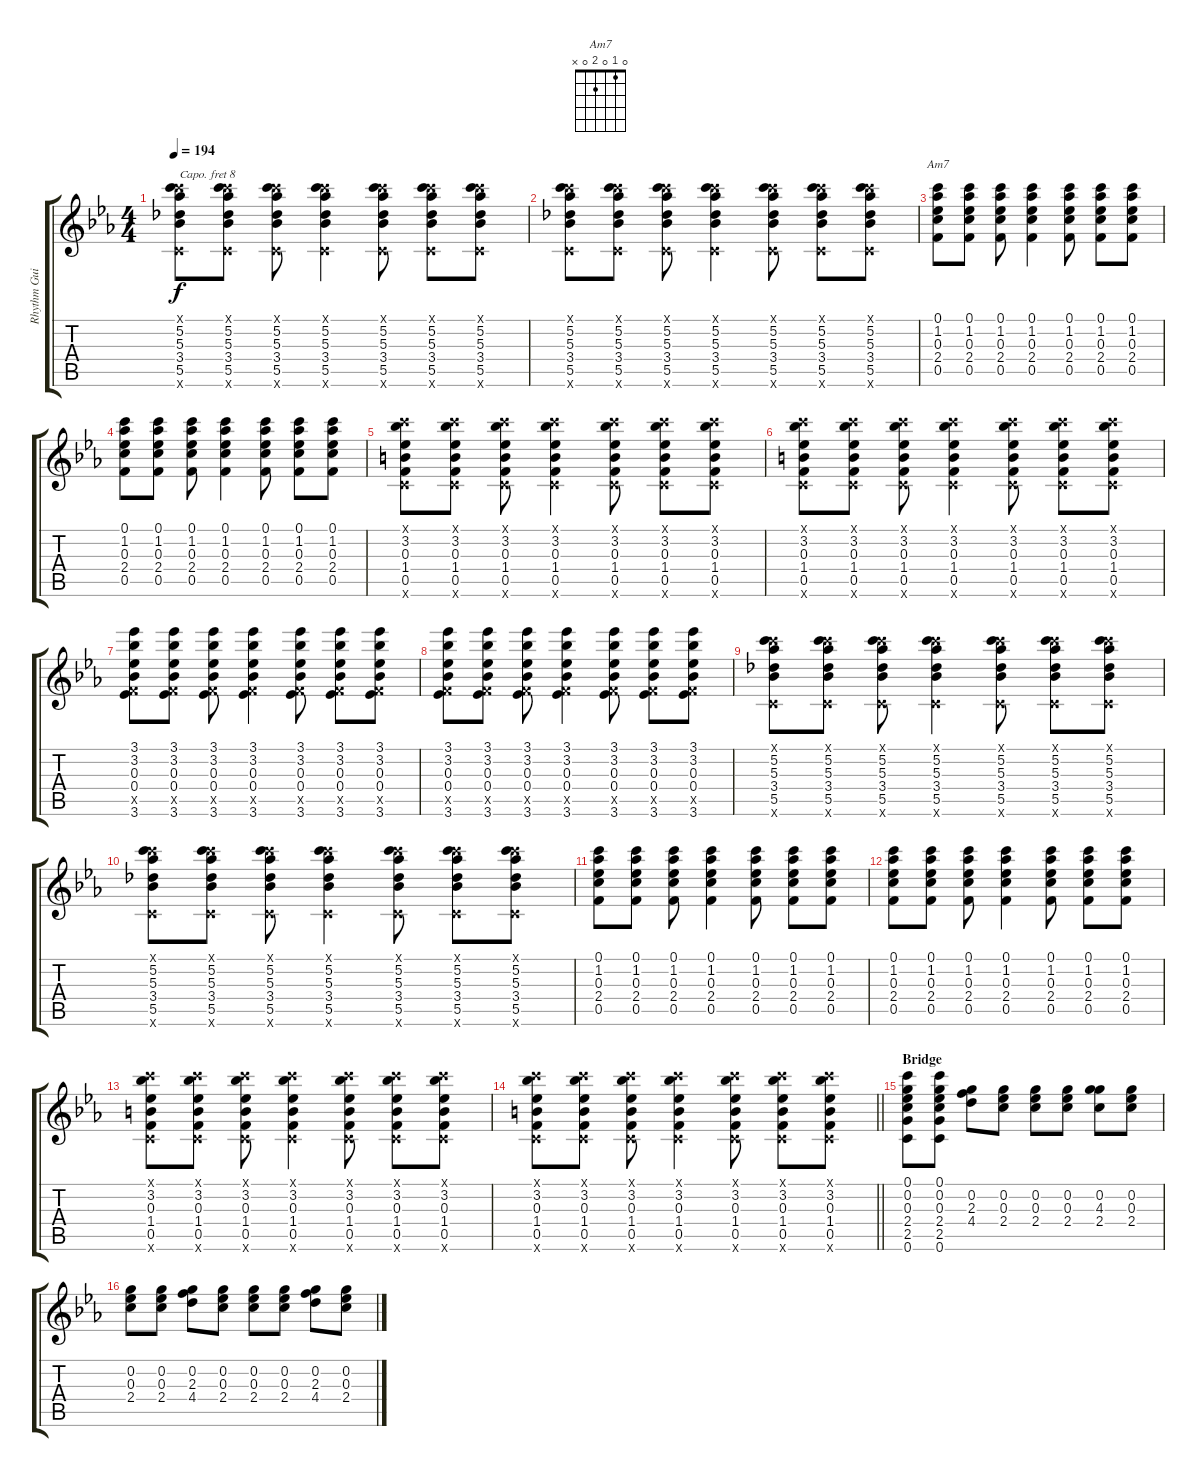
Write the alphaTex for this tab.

\track ("Rhythm Guitar" "Rhythm Gui") {instrument acousticguitarsteel}
\staff {score tabs}
\capo 8
\tuning (E4 B3 G3 D3 A2 E2) {hide}
\chord ("Am7" 0 1 0 2 0 x)
\ts (4 4)
\tempo 194
\clef g2
\ks eb
(0.1{x} 5.2 5.3 3.4 5.5 0.6{x}).8{dy f} (0.1{x} 5.2 5.3 3.4 5.5 0.6{x}).8 (0.1{x} 5.2 5.3 3.4 5.5 0.6{x}).8 (0.1{x} 5.2 5.3 3.4 5.5 0.6{x}).4 (0.1{x} 5.2 5.3 3.4 5.5 0.6{x}).8 (0.1{x} 5.2 5.3 3.4 5.5 0.6{x}).8 (0.1{x} 5.2 5.3 3.4 5.5 0.6{x}).8 |
(0.1{x} 5.2 5.3 3.4 5.5 0.6{x}).8 (0.1{x} 5.2 5.3 3.4 5.5 0.6{x}).8 (0.1{x} 5.2 5.3 3.4 5.5 0.6{x}).8 (0.1{x} 5.2 5.3 3.4 5.5 0.6{x}).4 (0.1{x} 5.2 5.3 3.4 5.5 0.6{x}).8 (0.1{x} 5.2 5.3 3.4 5.5 0.6{x}).8 (0.1{x} 5.2 5.3 3.4 5.5 0.6{x}).8 |
(0.1 1.2 0.3 2.4 0.5).8{ch "Am7"} (0.1 1.2 0.3 2.4 0.5).8 (0.1 1.2 0.3 2.4 0.5).8 (0.1 1.2 0.3 2.4 0.5).4 (0.1 1.2 0.3 2.4 0.5).8 (0.1 1.2 0.3 2.4 0.5).8 (0.1 1.2 0.3 2.4 0.5).8 |
(0.1 1.2 0.3 2.4 0.5).8 (0.1 1.2 0.3 2.4 0.5).8 (0.1 1.2 0.3 2.4 0.5).8 (0.1 1.2 0.3 2.4 0.5).4 (0.1 1.2 0.3 2.4 0.5).8 (0.1 1.2 0.3 2.4 0.5).8 (0.1 1.2 0.3 2.4 0.5).8 |
(0.1{x} 3.2 0.3 1.4 0.5 0.6{x}).8 (0.1{x} 3.2 0.3 1.4 0.5 0.6{x}).8 (0.1{x} 3.2 0.3 1.4 0.5 0.6{x}).8 (0.1{x} 3.2 0.3 1.4 0.5 0.6{x}).4 (0.1{x} 3.2 0.3 1.4 0.5 0.6{x}).8 (0.1{x} 3.2 0.3 1.4 0.5 0.6{x}).8 (0.1{x} 3.2 0.3 1.4 0.5 0.6{x}).8 |
(0.1{x} 3.2 0.3 1.4 0.5 0.6{x}).8 (0.1{x} 3.2 0.3 1.4 0.5 0.6{x}).8 (0.1{x} 3.2 0.3 1.4 0.5 0.6{x}).8 (0.1{x} 3.2 0.3 1.4 0.5 0.6{x}).4 (0.1{x} 3.2 0.3 1.4 0.5 0.6{x}).8 (0.1{x} 3.2 0.3 1.4 0.5 0.6{x}).8 (0.1{x} 3.2 0.3 1.4 0.5 0.6{x}).8 |
(3.1 3.2 0.3 0.4 0.5{x} 3.6).8 (3.1 3.2 0.3 0.4 0.5{x} 3.6).8 (3.1 3.2 0.3 0.4 0.5{x} 3.6).8 (3.1 3.2 0.3 0.4 0.5{x} 3.6).4 (3.1 3.2 0.3 0.4 0.5{x} 3.6).8 (3.1 3.2 0.3 0.4 0.5{x} 3.6).8 (3.1 3.2 0.3 0.4 0.5{x} 3.6).8 |
(3.1 3.2 0.3 0.4 0.5{x} 3.6).8 (3.1 3.2 0.3 0.4 0.5{x} 3.6).8 (3.1 3.2 0.3 0.4 0.5{x} 3.6).8 (3.1 3.2 0.3 0.4 0.5{x} 3.6).4 (3.1 3.2 0.3 0.4 0.5{x} 3.6).8 (3.1 3.2 0.3 0.4 0.5{x} 3.6).8 (3.1 3.2 0.3 0.4 0.5{x} 3.6).8 |
(0.1{x} 5.2 5.3 3.4 5.5 0.6{x}).8 (0.1{x} 5.2 5.3 3.4 5.5 0.6{x}).8 (0.1{x} 5.2 5.3 3.4 5.5 0.6{x}).8 (0.1{x} 5.2 5.3 3.4 5.5 0.6{x}).4 (0.1{x} 5.2 5.3 3.4 5.5 0.6{x}).8 (0.1{x} 5.2 5.3 3.4 5.5 0.6{x}).8 (0.1{x} 5.2 5.3 3.4 5.5 0.6{x}).8 |
(0.1{x} 5.2 5.3 3.4 5.5 0.6{x}).8 (0.1{x} 5.2 5.3 3.4 5.5 0.6{x}).8 (0.1{x} 5.2 5.3 3.4 5.5 0.6{x}).8 (0.1{x} 5.2 5.3 3.4 5.5 0.6{x}).4 (0.1{x} 5.2 5.3 3.4 5.5 0.6{x}).8 (0.1{x} 5.2 5.3 3.4 5.5 0.6{x}).8 (0.1{x} 5.2 5.3 3.4 5.5 0.6{x}).8 |
(0.1 1.2 0.3 2.4 0.5).8 (0.1 1.2 0.3 2.4 0.5).8 (0.1 1.2 0.3 2.4 0.5).8 (0.1 1.2 0.3 2.4 0.5).4 (0.1 1.2 0.3 2.4 0.5).8 (0.1 1.2 0.3 2.4 0.5).8 (0.1 1.2 0.3 2.4 0.5).8 |
(0.1 1.2 0.3 2.4 0.5).8 (0.1 1.2 0.3 2.4 0.5).8 (0.1 1.2 0.3 2.4 0.5).8 (0.1 1.2 0.3 2.4 0.5).4 (0.1 1.2 0.3 2.4 0.5).8 (0.1 1.2 0.3 2.4 0.5).8 (0.1 1.2 0.3 2.4 0.5).8 |
(0.1{x} 3.2 0.3 1.4 0.5 0.6{x}).8 (0.1{x} 3.2 0.3 1.4 0.5 0.6{x}).8 (0.1{x} 3.2 0.3 1.4 0.5 0.6{x}).8 (0.1{x} 3.2 0.3 1.4 0.5 0.6{x}).4 (0.1{x} 3.2 0.3 1.4 0.5 0.6{x}).8 (0.1{x} 3.2 0.3 1.4 0.5 0.6{x}).8 (0.1{x} 3.2 0.3 1.4 0.5 0.6{x}).8 |
\barLineRight lightlight
(0.1{x} 3.2 0.3 1.4 0.5 0.6{x}).8 (0.1{x} 3.2 0.3 1.4 0.5 0.6{x}).8 (0.1{x} 3.2 0.3 1.4 0.5 0.6{x}).8 (0.1{x} 3.2 0.3 1.4 0.5 0.6{x}).4 (0.1{x} 3.2 0.3 1.4 0.5 0.6{x}).8 (0.1{x} 3.2 0.3 1.4 0.5 0.6{x}).8 (0.1{x} 3.2 0.3 1.4 0.5 0.6{x}).8 |
\section ("" "Bridge")
(0.1 0.2 0.3 2.4 2.5 0.6).8 (0.1 0.2 0.3 2.4 2.5 0.6).8 (0.2 2.3 4.4).8 (0.2 0.3 2.4).8 (0.2 0.3 2.4).8 (0.2 0.3 2.4).8 (0.2 4.3 2.4).8 (0.2 0.3 2.4).8 |
(0.2 0.3 2.4).8 (0.2 0.3 2.4).8 (0.2 2.3 4.4).8 (0.2 0.3 2.4).8 (0.2 0.3 2.4).8 (0.2 0.3 2.4).8 (0.2 2.3 4.4).8 (0.2 0.3 2.4).8
